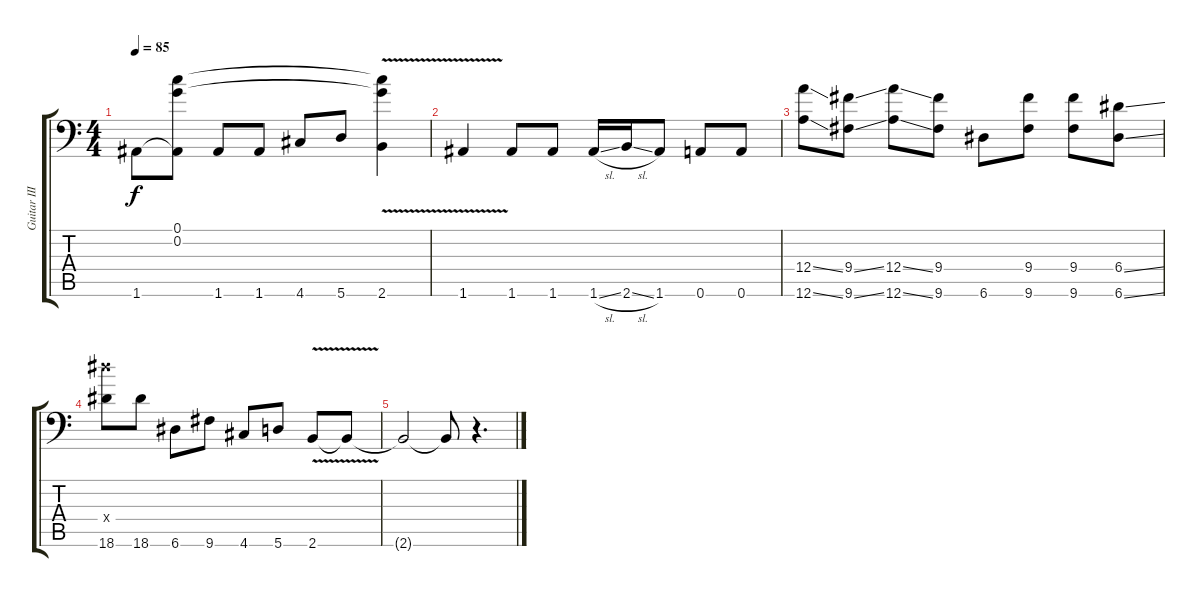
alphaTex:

\track ("Guitar III" "Guitar III") {instrument distortionguitar}
\staff {score tabs}
\tuning (C4 G3 D3 A2 E2 A1) {hide}
\ts (4 4)
\tempo 85
\clef f4
\ks c
1.6.8{dy f} (0.1 0.2 1.6{t}).8 1.6.8 1.6.8 4.6.8 5.6.8 (0.1{t} 0.2{t} 2.6{v}).4 |
1.6{v}.4 1.6.8 1.6.8 1.6{sl}.16 2.6{sl}.16 1.6.8 0.6.8 0.6.8 |
(12.4{ss} 12.6{ss}).8 (9.4{ss} 9.6{ss}).8 (12.4{ss} 12.6{ss}).8 (9.4 9.6).8 6.6.8 (9.4 9.6).8 (9.4 9.6).8 (6.4{ss} 6.6{ss}).8 |
(18.4{x} 18.6).8 18.6.8 6.6.8 9.6.8 4.6.8 5.6.8 2.6{v}.8 2.6{t}.8 |
2.6{t}.2 2.6{t}.8 r.4{d}
